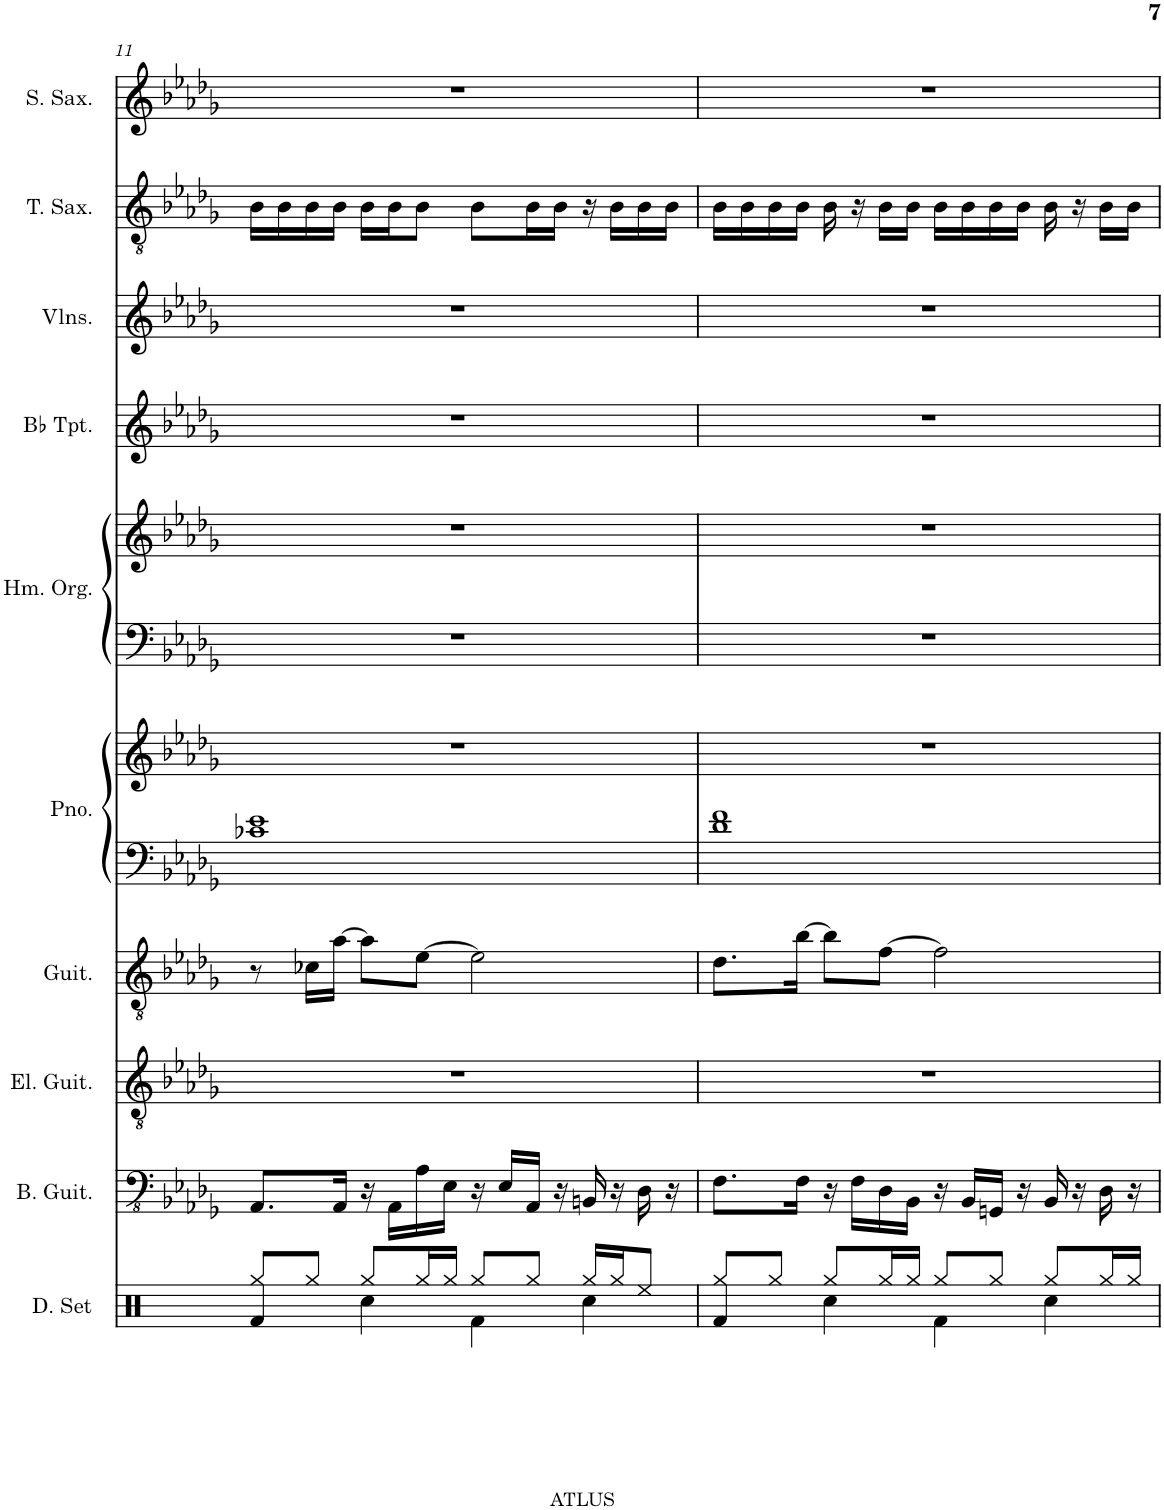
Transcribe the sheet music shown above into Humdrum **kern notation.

**kern	**kern	**kern	**kern	**kern	**kern	**kern	**kern	**kern	**kern	**kern	**kern
*part10	*part9	*part8	*part7	*part6	*part6	*part5	*part5	*part4	*part3	*part2	*part1
*staff12	*staff11	*staff10	*staff9	*staff8	*staff7	*staff6	*staff5	*staff4	*staff3	*staff2	*staff1
*I"Drumset	*I"Bass Guitar	*I"Electric Guitar	*I"Acoustic Guitar	*I"Piano	*	*I"Hammond Organ	*	*I"Bb Trumpet	*I"Violins	*I"Tenor Saxophone	*I"Soprano Saxophone
*I'D. Set	*I'B. Guit.	*I'El. Guit.	*I'Guit.	*I'Pno.	*	*I'Hm. Org.	*	*I'Bb Tpt.	*I'Vlns.	*I'T. Sax.	*I'S. Sax.
!!LO:PB:g=z
*clefX	*clefFv4	*clefGv2	*clefGv2	*clefF4	*clefG2	*clefF4	*clefG2	*clefG2	*clefG2	*clefGv2	*clefG2
*	*	*	*	*	*	*	*	*Trd1c2	*	*Trd8c14	*Trd1c2
*k[]	*k[b-e-a-d-g-]	*k[b-e-a-d-g-]	*k[b-e-a-d-g-]	*k[b-e-a-d-g-]	*k[b-e-a-d-g-]	*k[b-e-a-d-g-]	*k[b-e-a-d-g-]	*k[b-e-a-d-g-]	*k[b-e-a-d-g-]	*k[b-e-a-d-g-]	*k[b-e-a-d-g-]
*M4/4	*M4/4	*M4/4	*M4/4	*M4/4	*M4/4	*M4/4	*M4/4	*M4/4	*M4/4	*M4/4	*M4/4
=11	=11	=11	=11	=11	=11	=11	=11	=11	=11	=11	=11
*^	*	*	*	*	*	*	*	*	*	*	*
4Rf/	8Rgg/L	8.AAA-/L	1r	8r	1c-X 1e-	1r	1r	1r	1r	1r	16B-\LL	1r
.	.	.	.	.	.	.	.	.	.	.	16B-\	.
.	8Rgg/J	.	.	16c-X\LL	.	.	.	.	.	.	16B-\	.
.	.	16AAA-/Jk	.	[16a-\JJ	.	.	.	.	.	.	16B-\JJ	.
8Rgg/L	4Rcc\	16r	.	8a-\L]	.	.	.	.	.	.	16B-\LL	.
.	.	16AAA-\LL	.	.	.	.	.	.	.	.	16B-\J	.
16Rgg/L	.	16AA-\	.	[8e-\J	.	.	.	.	.	.	8B-\J	.
16Rgg/JJ	.	16EE-\JJ	.	.	.	.	.	.	.	.	.	.
8Rgg/L	4Rf\	16r	.	2e-\]	.	.	.	.	.	.	8B-\L	.
.	.	16EE-/LL	.	.	.	.	.	.	.	.	.	.
8Rgg/J	.	16AAA-/JJ	.	.	.	.	.	.	.	.	16B-\L	.
.	.	16r	.	.	.	.	.	.	.	.	16B-\JJ	.
16Rgg/LL	4Rcc\	16BBBn/	.	.	.	.	.	.	.	.	16r	.
16Rgg/J	.	16r	.	.	.	.	.	.	.	.	16B-\LL	.
8Ree/J	.	16DD-\	.	.	.	.	.	.	.	.	16B-\	.
.	.	16r	.	.	.	.	.	.	.	.	16B-\JJ	.
=12	=12	=12	=12	=12	=12	=12	=12	=12	=12	=12	=12	=12
4Rf/	8Rgg/L	8.FF\L	1r	8.d-\L	1d- 1f	1r	1r	1r	1r	1r	16B-\LL	1r
.	.	.	.	.	.	.	.	.	.	.	16B-\	.
.	8Rgg/J	.	.	.	.	.	.	.	.	.	16B-\	.
.	.	16FF\Jk	.	[16b-\Jk	.	.	.	.	.	.	16B-\JJ	.
8Rgg/L	4Rcc\	16r	.	8b-\L]	.	.	.	.	.	.	16B-\	.
.	.	16FF\LL	.	.	.	.	.	.	.	.	16r	.
16Rgg/L	.	16DD-\	.	[8f\J	.	.	.	.	.	.	16B-\LL	.
16Rgg/JJ	.	16BBB-\JJ	.	.	.	.	.	.	.	.	16B-\JJ	.
8Rgg/L	4Rf\	16r	.	2f\]	.	.	.	.	.	.	16B-\LL	.
.	.	16BBB-/LL	.	.	.	.	.	.	.	.	16B-\	.
8Rgg/J	.	16GGGn/JJ	.	.	.	.	.	.	.	.	16B-\	.
.	.	16r	.	.	.	.	.	.	.	.	16B-\JJ	.
8Rgg/L	4Rcc\	16BBB-/	.	.	.	.	.	.	.	.	16B-\	.
.	.	16r	.	.	.	.	.	.	.	.	16r	.
16Rgg/L	.	16DD-\	.	.	.	.	.	.	.	.	16B-\LL	.
16Rgg/JJ	.	16r	.	.	.	.	.	.	.	.	16B-\JJ	.
*v	*v	*	*	*	*	*	*	*	*	*	*	*
=	=	=	=	=	=	=	=	=	=	=	=
*-	*-	*-	*-	*-	*-	*-	*-	*-	*-	*-	*-
